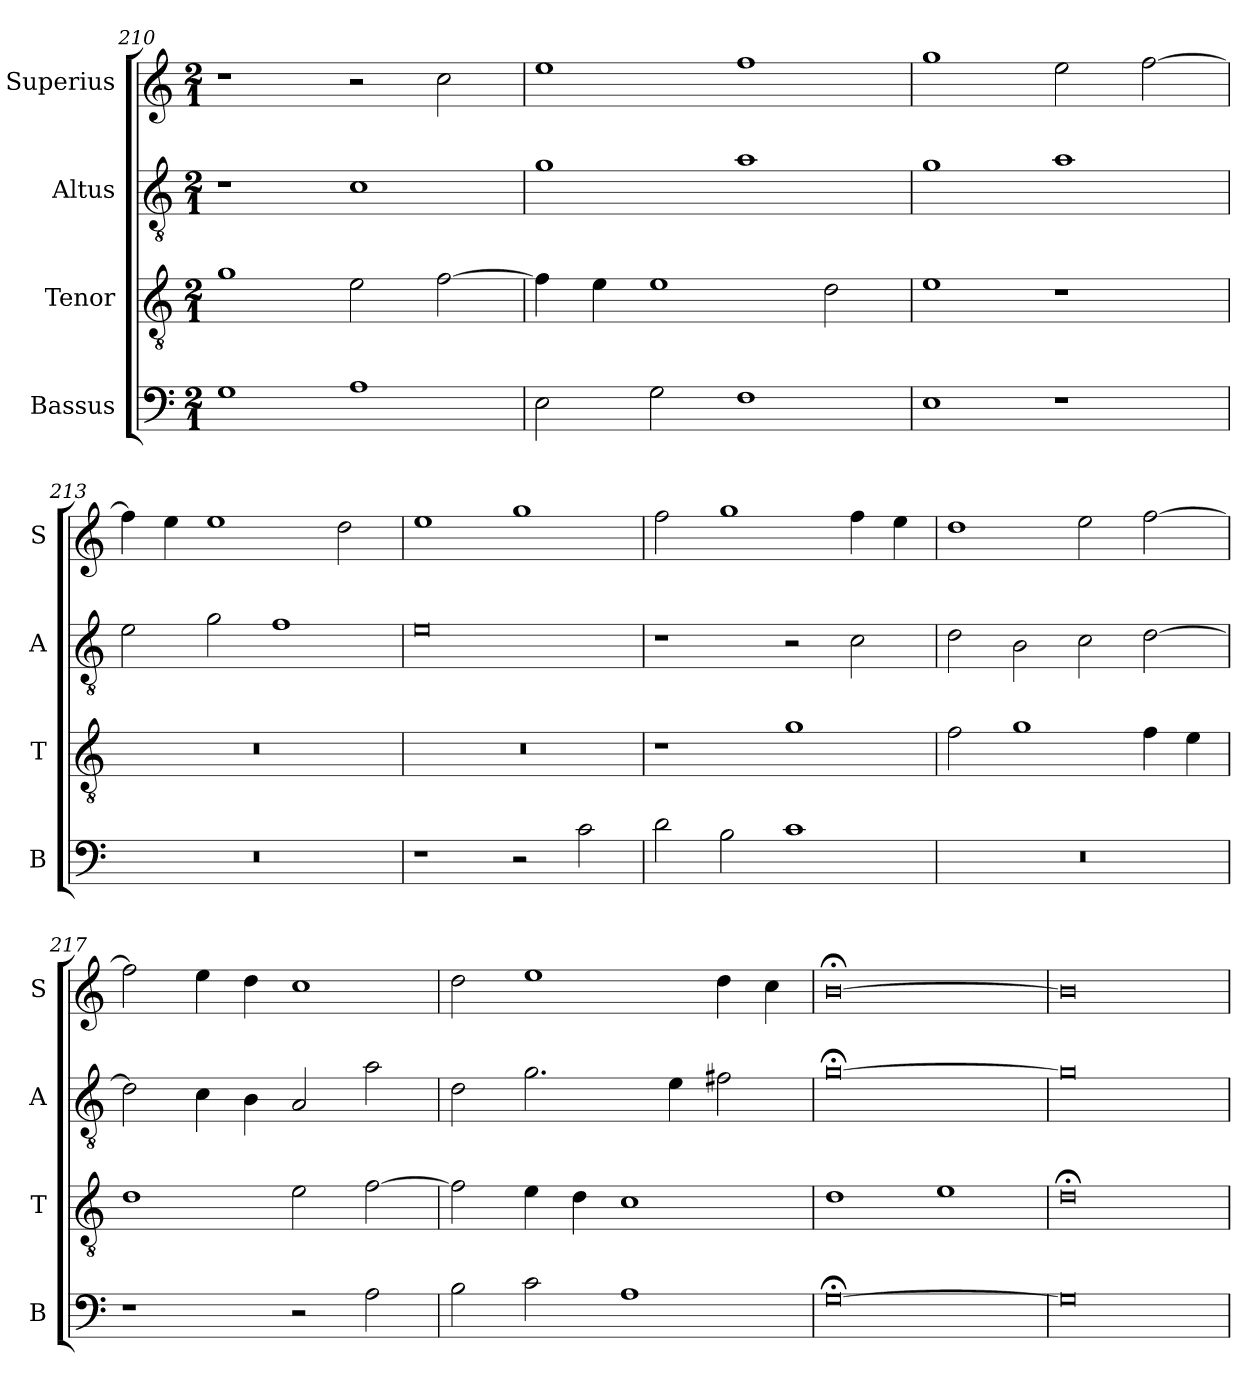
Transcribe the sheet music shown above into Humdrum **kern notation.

**kern	**kern	**kern	**kern
*part4	*part3	*part2	*part1
*staff4	*staff3	*staff2	*staff1
*I"Bassus	*I"Tenor	*I"Altus	*I"Superius
*I'B	*I'T	*I'A	*I'S
*clefF4	*clefGv2	*clefGv2	*clefG2
*k[]	*k[]	*k[]	*k[]
*M2/1	*M2/1	*M2/1	*M2/1
=210	=210	=210	=210
1G	1g	1r	1r
1A	2e\	1c	2r
.	[2f\	.	2cc\
=211	=211	=211	=211
2E\	4f\]	1g	1ee
.	4e\	.	.
2G\	1e	.	.
1F	.	1a	1ff
.	2d\	.	.
=212	=212	=212	=212
1E	1e	1g	1gg
1r	1r	1a	2ee\
.	.	.	[2ff\
=213	=213	=213	=213
0r	0r	2e\	4ff\]
.	.	.	4ee\
.	.	2g\	1ee
.	.	1f	.
.	.	.	2dd\
=214	=214	=214	=214
1r	0r	0e	1ee
2r	.	.	1gg
2c\	.	.	.
=215	=215	=215	=215
2d\	1r	1r	2ff\
2B\	.	.	1gg
1c	1g	2r	.
.	.	2c\	4ff\
.	.	.	4ee\
=216	=216	=216	=216
0r	2f\	2d\	1dd
.	1g	2B\	.
.	.	2c\	2ee\
.	4f\	[2d\	[2ff\
.	4e\	.	.
=217	=217	=217	=217
1r	1d	2d\]	2ff\]
.	.	4c\	4ee\
.	.	4B\	4dd\
2r	2e\	2A/	1cc
2A\	[2f\	2a\	.
=218	=218	=218	=218
2B\	2f\]	2d\	2dd\
2c\	4e\	2.g\	1ee
.	4d\	.	.
1A	1c	.	.
.	.	4e\	.
.	.	2f#X\	4dd\
.	.	.	4cc\
=219	=219	=219	=219
[0G;<	1d	[0g;<	[0b;<
.	1e	.	.
=220	=220	=220	=220
0G]	0d;<	0g]	0b]
=	=	=	=
*-	*-	*-	*-
